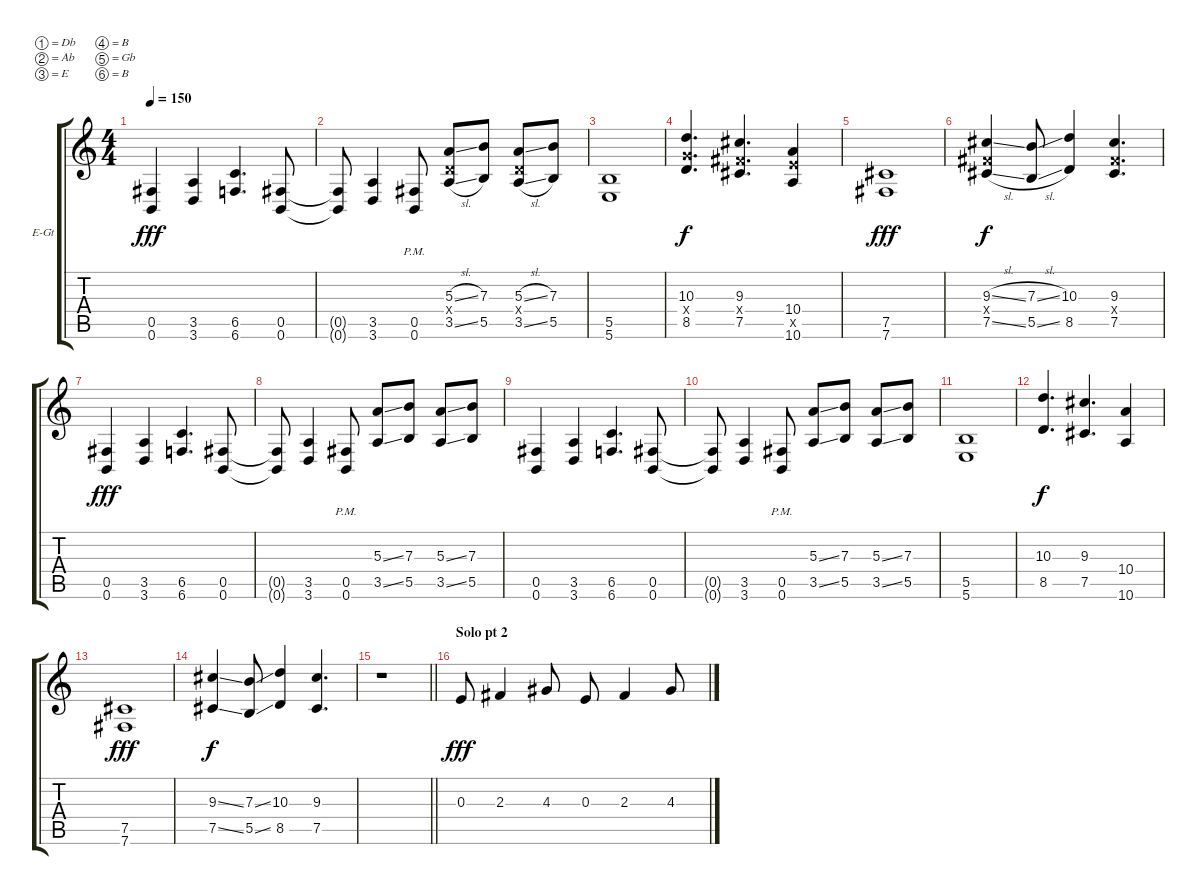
\bracketExtendMode groupsimilarinstruments
\firstSystemTrackNameOrientation horizontal
\otherSystemsTrackNameOrientation horizontal
\track ("Robb Flynn (Distorted)" "E-Gt") {instrument distortionguitar}
\staff {score tabs}
\tuning (Db4 Ab3 E3 B2 Gb2 B1)
\ts (4 4)
\tempo 150
\clef g2
\ks c
(0.5 0.6).4{dy fff} (3.5 3.6).4 (6.5 6.6).4{d} (0.5 0.6).8 |
(0.5{t} 0.6{t}).8 (3.5 3.6).4 (0.5{pm} 0.6{pm}).8 (5.3{sl} 3.5{sl} 3.4{x}).8 (7.3 5.5).8 (5.3{sl} 3.5{sl} 3.4{x}).8 (7.3 5.5).8 |
(5.5 5.6).1 |
(10.3 8.5 8.4{x}).4{d dy f} (9.3 7.5 7.4{x}).4{d} (10.4 10.6 10.5{x}).4 |
(7.5 7.6).1{dy fff} |
(9.3{sl} 7.5{sl} 7.4{x}).4{dy f} (7.3{sl} 5.5{sl}).8 (10.3 8.5).4 (9.3 7.5 7.4{x}).4{d} |
(0.5 0.6).4{dy fff} (3.5 3.6).4 (6.5 6.6).4{d} (0.5 0.6).8 |
(0.5{t} 0.6{t}).8 (3.5 3.6).4 (0.5{pm} 0.6{pm}).8 (5.3{ss} 3.5{ss}).8 (7.3 5.5).8 (5.3{ss} 3.5{ss}).8 (7.3 5.5).8 |
(0.5 0.6).4 (3.5 3.6).4 (6.5 6.6).4{d} (0.5 0.6).8 |
(0.5{t} 0.6{t}).8 (3.5 3.6).4 (0.5{pm} 0.6{pm}).8 (5.3{ss} 3.5{ss}).8 (7.3 5.5).8 (5.3{ss} 3.5{ss}).8 (7.3 5.5).8 |
(5.5 5.6).1 |
(10.3 8.5).4{d dy f} (9.3 7.5).4{d} (10.4 10.6).4 |
(7.5 7.6).1{dy fff} |
(9.3{ss} 7.5{ss}).4{dy f} (7.3{ss} 5.5{ss}).8 (10.3 8.5).4 (9.3 7.5).4{d} |
\barLineRight lightlight
r.1 |
\section ("" "Solo pt 2")
0.3.8{dy fff} 2.3.4 4.3.8 0.3.8 2.3.4 4.3.8
